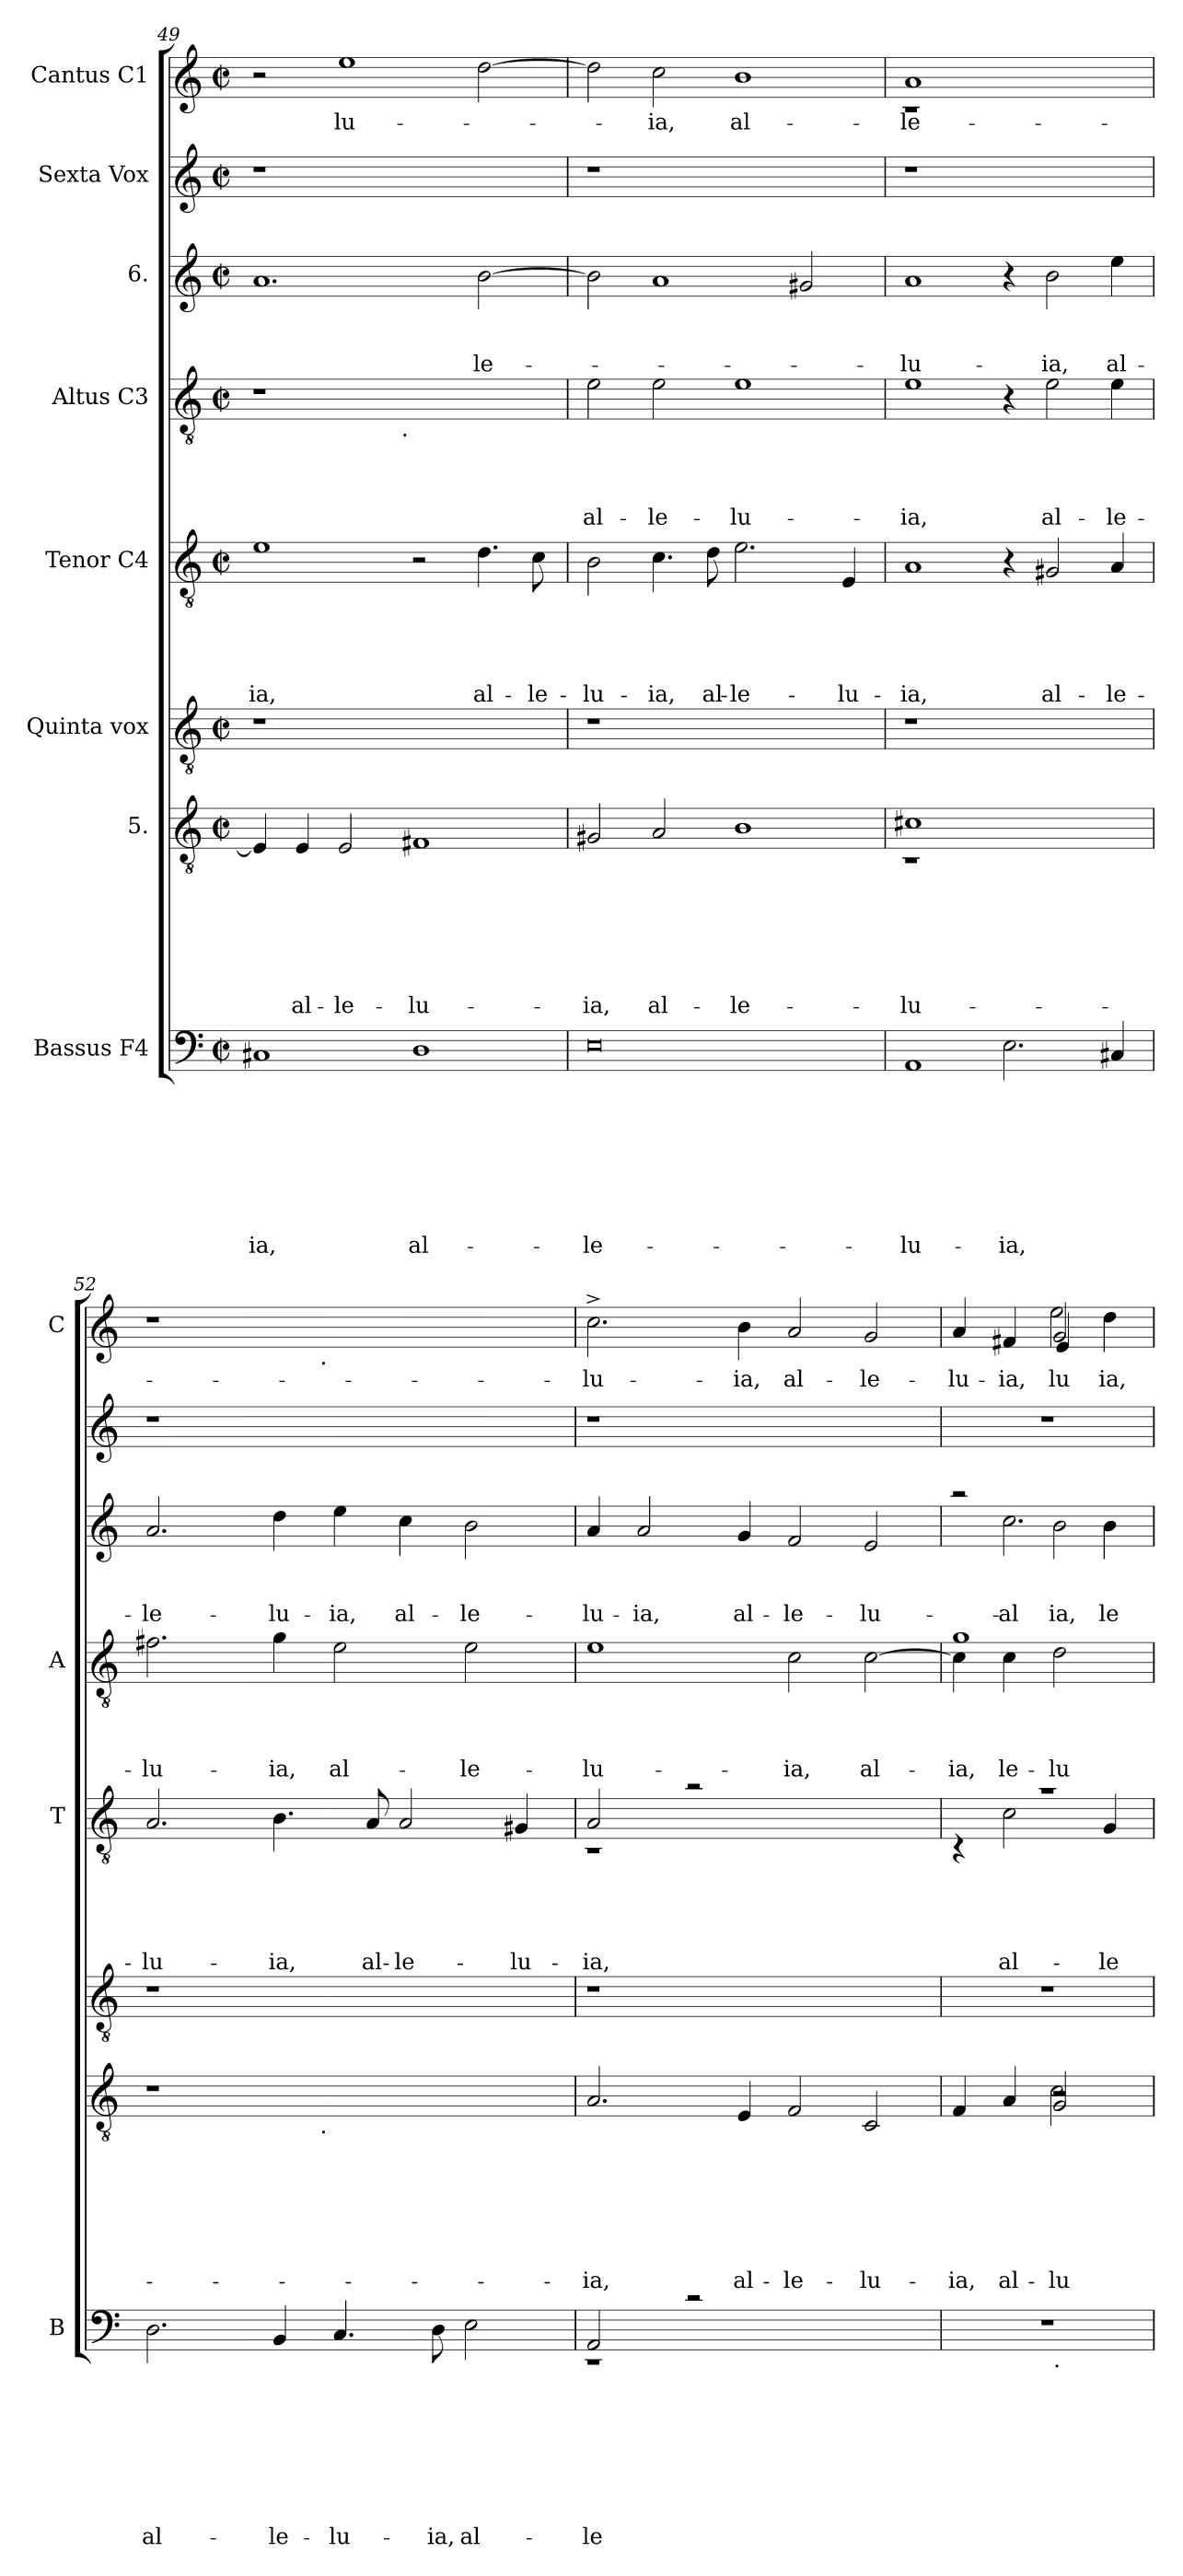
**kern	**text	**text	**text	**text	**text	**text	**text	**text	**kern	**text	**text	**text	**text	**text	**text	**text	**kern	**kern	**text	**text	**text	**text	**text	**kern	**text	**text	**text	**text	**kern	**text	**text	**text	**kern	**kern	**text
*part8	*part8	*part8	*part8	*part8	*part8	*part8	*part8	*part8	*part7	*part7	*part7	*part7	*part7	*part7	*part7	*part7	*part6	*part5	*part5	*part5	*part5	*part5	*part5	*part4	*part4	*part4	*part4	*part4	*part3	*part3	*part3	*part3	*part2	*part1	*part1
*staff8	*staff8	*staff8	*staff8	*staff8	*staff8	*staff8	*staff8	*staff8	*staff7	*staff7	*staff7	*staff7	*staff7	*staff7	*staff7	*staff7	*staff6	*staff5	*staff5	*staff5	*staff5	*staff5	*staff5	*staff4	*staff4	*staff4	*staff4	*staff4	*staff3	*staff3	*staff3	*staff3	*staff2	*staff1	*staff1
*I"Bassus F4	*	*	*	*	*	*	*	*	*I"5.	*	*	*	*	*	*	*	*I"Quinta vox	*I"Tenor C4	*	*	*	*	*	*I"Altus C3	*	*	*	*	*I"6.	*	*	*	*I"Sexta Vox	*I"Cantus C1	*
*I'B	*	*	*	*	*	*	*	*	*	*	*	*	*	*	*	*	*	*I'T	*	*	*	*	*	*I'A	*	*	*	*	*	*	*	*	*	*I'C	*
*clefF4	*	*	*	*	*	*	*	*	*clefGv2	*	*	*	*	*	*	*	*clefGv2	*clefGv2	*	*	*	*	*	*clefGv2	*	*	*	*	*clefG2	*	*	*	*clefG2	*clefG2	*
*k[]	*	*	*	*	*	*	*	*	*k[]	*	*	*	*	*	*	*	*k[]	*k[]	*	*	*	*	*	*k[]	*	*	*	*	*k[]	*	*	*	*k[]	*k[]	*
*C:	*	*	*	*	*	*	*	*	*C:	*	*	*	*	*	*	*	*C:	*C:	*	*	*	*	*	*C:	*	*	*	*	*C:	*	*	*	*C:	*C:	*
*M2/2	*	*	*	*	*	*	*	*	*M2/2	*	*	*	*	*	*	*	*M2/2	*M2/2	*	*	*	*	*	*M2/2	*	*	*	*	*M2/2	*	*	*	*M2/2	*M2/2	*
*met(c|)	*	*	*	*	*	*	*	*	*met(c|)	*	*	*	*	*	*	*	*met(c|)	*met(c|)	*	*	*	*	*	*met(c|)	*	*	*	*	*met(c|)	*	*	*	*met(c|)	*met(c|)	*
=49	=49	=49	=49	=49	=49	=49	=49	=49	=49	=49	=49	=49	=49	=49	=49	=49	=49	=49	=49	=49	=49	=49	=49	=49	=49	=49	=49	=49	=49	=49	=49	=49	=49	=49	=49
!	!	!	!	!	!	!	!	!LO:LY:b	!	!	!	!	!	!	!	!	!	!	!	!	!	!	!LO:LY:b	!	!	!	!	!	!	!	!	!	!	!	!
*	*	*	*	*	*	*	*	*	*	*	*	*	*	*	*	*	*	*	*	*	*	*	*	*^	*	*	*	*	*	*	*	*	*	*	*
1C#X	.	.	.	.	.	.	.	-ia,	4E/]	.	.	.	.	.	.	.	1r	1e	.	.	.	.	-ia,	1r	2ryy	.	.	.	.	1.a	.	.	.	1r	2r	.
!	!	!	!	!	!	!	!	!	!	!	!	!	!	!	!	!LO:LY:b	!	!	!	!	!	!	!	!	!	!	!	!	!	!	!	!	!	!	!	!
.	.	.	.	.	.	.	.	.	4E/	.	.	.	.	.	.	al-	.	.	.	.	.	.	.	.	.	.	.	.	.	.	.	.	.	.	.	.
!	!	!	!	!	!	!	!	!	!	!	!	!	!	!	!	!LO:LY:b	!	!	!	!	!	!	!	!	!	!	!	!	!	!	!	!	!	!	!	!LO:LY:b
.	.	.	.	.	.	.	.	.	2E/	.	.	.	.	.	.	-le-	.	.	.	.	.	.	.	.	4...ryy	.	.	.	.	.	.	.	.	.	1ee	-lu-
!	!	!	!	!	!	!	!	!	!	!	!	!	!	!	!	!	!	!	!	!	!	!	!	!	!LO:TX:b:t=.	!	!	!	!	!	!	!	!	!	!	!
.	.	.	.	.	.	.	.	.	.	.	.	.	.	.	.	.	.	.	.	.	.	.	.	.	1ryy	.	.	.	.	.	.	.	.	.	.	.
!	!	!	!	!	!	!	!	!LO:LY:b	!	!	!	!	!	!	!	!LO:LY:b	!	!	!	!	!	!	!	!	!	!	!	!	!	!	!	!	!	!	!	!
1D	.	.	.	.	.	.	.	al-	1F#X	.	.	.	.	.	.	-lu-	1ryy	2r	.	.	.	.	.	1ryy	.	.	.	.	.	.	.	.	.	1ryy	.	.
!	!	!	!	!	!	!	!	!	!	!	!	!	!	!	!	!	!	!	!	!	!	!	!LO:LY:b	!	!	!	!	!	!	!	!	!	!LO:LY:b	!	!	!
.	.	.	.	.	.	.	.	.	.	.	.	.	.	.	.	.	.	4.d\	.	.	.	.	al-	.	.	.	.	.	.	[>2b\	.	.	-le-	.	[>2dd\	.
!	!	!	!	!	!	!	!	!	!	!	!	!	!	!	!	!	!	!	!	!	!	!	!LO:LY:b	!	!	!	!	!	!	!	!	!	!	!	!	!
.	.	.	.	.	.	.	.	.	.	.	.	.	.	.	.	.	.	8c\	.	.	.	.	-le-	.	.	.	.	.	.	.	.	.	.	.	.	.
.	.	.	.	.	.	.	.	.	.	.	.	.	.	.	.	.	.	.	.	.	.	.	.	.	32ryy	.	.	.	.	.	.	.	.	.	.	.
=50	=50	=50	=50	=50	=50	=50	=50	=50	=50	=50	=50	=50	=50	=50	=50	=50	=50	=50	=50	=50	=50	=50	=50	=50	=50	=50	=50	=50	=50	=50	=50	=50	=50	=50	=50	=50
!	!	!	!	!	!	!	!	!LO:LY:b	!	!	!	!	!	!	!	!LO:LY:b	!	!	!	!	!	!	!LO:LY:b	!	!	!	!	!	!LO:LY:b	!	!	!	!	!	!	!
*	*	*	*	*	*	*	*	*	*	*	*	*	*	*	*	*	*	*	*	*	*	*	*	*v	*v	*	*	*	*	*	*	*	*	*	*	*
0E	.	.	.	.	.	.	.	-le-	2G#X/	.	.	.	.	.	.	-ia,	1r	2B\	.	.	.	.	-lu-	2e\	.	.	.	al-	2b\]	.	.	.	1r	2dd\]	.
!	!	!	!	!	!	!	!	!	!	!	!	!	!	!	!	!LO:LY:b	!	!	!	!	!	!	!LO:LY:b	!	!	!	!	!LO:LY:b	!	!	!	!	!	!	!LO:LY:b
.	.	.	.	.	.	.	.	.	2A/	.	.	.	.	.	.	al-	.	4.c\	.	.	.	.	-ia,	2e\	.	.	.	-le-	1a	.	.	.	.	2cc\	-ia,
!	!	!	!	!	!	!	!	!	!	!	!	!	!	!	!	!	!	!	!	!	!	!	!LO:LY:b	!	!	!	!	!	!	!	!	!	!	!	!
.	.	.	.	.	.	.	.	.	.	.	.	.	.	.	.	.	.	8d\	.	.	.	.	al-	.	.	.	.	.	.	.	.	.	.	.	.
!	!	!	!	!	!	!	!	!	!	!	!	!	!	!	!	!LO:LY:b	!	!	!	!	!	!	!LO:LY:b:rj	!	!	!	!	!LO:LY:b	!	!	!	!	!	!	!LO:LY:b
.	.	.	.	.	.	.	.	.	1B	.	.	.	.	.	.	-le-	1ryy	2.e\	.	.	.	.	-le-	1e	.	.	.	-lu-	.	.	.	.	1ryy	1b	al-
.	.	.	.	.	.	.	.	.	.	.	.	.	.	.	.	.	.	.	.	.	.	.	.	.	.	.	.	.	2g#X/	.	.	.	.	.	.
!	!	!	!	!	!	!	!	!	!	!	!	!	!	!	!	!	!	!	!	!	!	!	!LO:LY:b	!	!	!	!	!	!	!	!	!	!	!	!
.	.	.	.	.	.	.	.	.	.	.	.	.	.	.	.	.	.	4E/	.	.	.	.	-lu-	.	.	.	.	.	.	.	.	.	.	.	.
!!LO:PB:g=z
=51	=51	=51	=51	=51	=51	=51	=51	=51	=51	=51	=51	=51	=51	=51	=51	=51	=51	=51	=51	=51	=51	=51	=51	=51	=51	=51	=51	=51	=51	=51	=51	=51	=51	=51	=51
*	*	*	*	*	*	*	*	*	*^	*	*	*	*	*	*	*	*	*	*	*	*	*	*	*	*	*	*	*	*	*	*	*	*	*^	*
!	!	!	!	!	!	!	!	!LO:LY:b	!	!LO:N:vis=1	!	!	!	!	!	!	!LO:LY:b	!	!	!	!	!	!	!LO:LY:b	!	!	!	!	!LO:LY:b	!	!	!	!LO:LY:b	!	!	!LO:N:vis=1	!LO:LY:b
1AA	.	.	.	.	.	.	.	-lu-	1c#X	0rC	.	.	.	.	.	.	-lu-	1r	1A	.	.	.	.	-ia,	1e	.	.	.	-ia,	1a	.	.	-lu-	1r	1a	0rc	-le-
!	!	!	!	!	!	!	!	!LO:LY:b	!	!	!	!	!	!	!	!	!	!	!	!	!	!	!	!	!	!	!	!	!	!	!	!	!	!	!	!	!
2.E\	.	.	.	.	.	.	.	-ia,	1ryy	.	.	.	.	.	.	.	.	1ryy	4r	.	.	.	.	.	4r	.	.	.	.	4r	.	.	.	1ryy	1ryy	.	.
!	!	!	!	!	!	!	!	!	!	!	!	!	!	!	!	!	!	!	!	!	!	!	!	!LO:LY:b	!	!	!	!	!LO:LY:b	!	!	!	!LO:LY:b	!	!	!	!
.	.	.	.	.	.	.	.	.	.	.	.	.	.	.	.	.	.	.	2G#X/	.	.	.	.	al-	2e\	.	.	.	al-	2b\	.	.	-ia,	.	.	.	.
!	!	!	!	!	!	!	!	!	!	!	!	!	!	!	!	!	!	!	!	!	!	!	!	!LO:LY:b	!	!	!	!	!LO:LY:b	!	!	!	!LO:LY:b	!	!	!	!
4C#X/	.	.	.	.	.	.	.	.	.	.	.	.	.	.	.	.	.	.	4A/	.	.	.	.	-le-	4e\	.	.	.	-le-	4ee\	.	.	al-	.	.	.	.
=52	=52	=52	=52	=52	=52	=52	=52	=52	=52	=52	=52	=52	=52	=52	=52	=52	=52	=52	=52	=52	=52	=52	=52	=52	=52	=52	=52	=52	=52	=52	=52	=52	=52	=52	=52	=52	=52
!	!	!	!	!	!	!	!	!LO:LY:b	!	!	!	!	!	!	!	!	!	!	!	!	!	!	!	!LO:LY:b	!	!	!	!	!LO:LY:b	!	!	!	!LO:LY:b	!	!	!	!
2.D\	.	.	.	.	.	.	.	al-	1r	2ryy	.	.	.	.	.	.	.	1r	2.A/	.	.	.	.	-lu-	2.f#X\	.	.	.	-lu-	2.a/	.	.	-le-	1r	1r	2ryy	.
.	.	.	.	.	.	.	.	.	.	4...ryy	.	.	.	.	.	.	.	.	.	.	.	.	.	.	.	.	.	.	.	.	.	.	.	.	.	4...ryy	.
!	!	!	!	!	!	!	!	!LO:LY:b	!	!	!	!	!	!	!	!	!	!	!	!	!	!	!	!LO:LY:b	!	!	!	!	!LO:LY:b	!	!	!	!LO:LY:b	!	!	!	!
4BB/	.	.	.	.	.	.	.	-le-	.	.	.	.	.	.	.	.	.	.	4.B\	.	.	.	.	-ia,	4g\	.	.	.	-ia,	4dd\	.	.	-lu-	.	.	.	.
!	!	!	!	!	!	!	!	!	!	!	!	!	!	!	!	!	!	!	!	!	!	!	!	!	!	!	!	!	!	!	!	!	!	!	!	!LO:TX:b:t=.	!
!	!	!	!	!	!	!	!	!	!	!LO:TX:b:t=.	!	!	!	!	!	!	!	!	!	!	!	!	!	!	!	!	!	!	!	!	!	!	!	!	!	!	!
.	.	.	.	.	.	.	.	.	.	1ryy	.	.	.	.	.	.	.	.	.	.	.	.	.	.	.	.	.	.	.	.	.	.	.	.	.	1ryy	.
!	!	!	!	!	!	!	!	!LO:LY:b	!	!	!	!	!	!	!	!	!	!	!	!	!	!	!	!	!	!	!	!	!LO:LY:b	!	!	!	!LO:LY:b	!	!	!	!
4.C/	.	.	.	.	.	.	.	-lu-	1ryy	.	.	.	.	.	.	.	.	1ryy	.	.	.	.	.	.	2e\	.	.	.	al-	4ee\	.	.	-ia,	1ryy	1ryy	.	.
!	!	!	!	!	!	!	!	!	!	!	!	!	!	!	!	!	!	!	!	!	!	!	!	!LO:LY:b	!	!	!	!	!	!	!	!	!	!	!	!	!
.	.	.	.	.	.	.	.	.	.	.	.	.	.	.	.	.	.	.	8A/	.	.	.	.	al-	.	.	.	.	.	.	.	.	.	.	.	.	.
!	!	!	!	!	!	!	!	!	!	!	!	!	!	!	!	!	!	!	!	!	!	!	!	!LO:LY:b	!	!	!	!	!	!	!	!	!LO:LY:b	!	!	!	!
.	.	.	.	.	.	.	.	.	.	.	.	.	.	.	.	.	.	.	2A/	.	.	.	.	-le-	.	.	.	.	.	4cc\	.	.	al-	.	.	.	.
!	!	!	!	!	!	!	!	!LO:LY:b	!	!	!	!	!	!	!	!	!	!	!	!	!	!	!	!	!	!	!	!	!	!	!	!	!	!	!	!	!
8D\	.	.	.	.	.	.	.	-ia,	.	.	.	.	.	.	.	.	.	.	.	.	.	.	.	.	.	.	.	.	.	.	.	.	.	.	.	.	.
!	!	!	!	!	!	!	!	!LO:LY:b	!	!	!	!	!	!	!	!	!	!	!	!	!	!	!	!	!	!	!	!	!LO:LY:b	!	!	!	!LO:LY:b	!	!	!	!
2E\	.	.	.	.	.	.	.	al-	.	.	.	.	.	.	.	.	.	.	.	.	.	.	.	.	2e\	.	.	.	-le-	2b\	.	.	-le-	.	.	.	.
!	!	!	!	!	!	!	!	!	!	!	!	!	!	!	!	!	!	!	!	!	!	!	!	!LO:LY:b	!	!	!	!	!	!	!	!	!	!	!	!	!
.	.	.	.	.	.	.	.	.	.	.	.	.	.	.	.	.	.	.	4G#X/	.	.	.	.	-lu-	.	.	.	.	.	.	.	.	.	.	.	.	.
.	.	.	.	.	.	.	.	.	.	32ryy	.	.	.	.	.	.	.	.	.	.	.	.	.	.	.	.	.	.	.	.	.	.	.	.	.	32ryy	.
=53	=53	=53	=53	=53	=53	=53	=53	=53	=53	=53	=53	=53	=53	=53	=53	=53	=53	=53	=53	=53	=53	=53	=53	=53	=53	=53	=53	=53	=53	=53	=53	=53	=53	=53	=53	=53	=53
*^	*	*	*	*	*	*	*	*	*	*	*	*	*	*	*	*	*	*	*^	*	*	*	*	*	*	*	*	*	*	*	*	*	*	*	*	*	*
!	!LO:N:vis=1	!	!	!	!	!	!	!	!LO:LY:b	!	!	!	!	!	!	!	!	!LO:LY:b	!	!	!LO:N:vis=1	!	!	!	!	!LO:LY:b	!	!	!	!	!LO:LY:b	!	!	!	!LO:LY:b	!	!	!	!LO:LY:b
*	*	*	*	*	*	*	*	*	*	*v	*v	*	*	*	*	*	*	*	*	*	*	*	*	*	*	*	*	*	*	*	*	*	*	*	*	*	*v	*v	*
2AA/	0rEE	.	.	.	.	.	.	.	-le-	2.A/	.	.	.	.	.	.	-ia,	1r	2A/	0rC	.	.	.	.	-ia,	1e	.	.	.	-lu-	4a/	.	.	-lu-	1r	2.cc^>\	-lu-
!	!	!	!	!	!	!	!	!	!	!	!	!	!	!	!	!	!	!	!	!	!	!	!	!	!	!	!	!	!	!	!	!	!	!LO:LY:b	!	!	!
.	.	.	.	.	.	.	.	.	.	.	.	.	.	.	.	.	.	.	.	.	.	.	.	.	.	.	.	.	.	.	2a/	.	.	-ia,	.	.	.
2rc	.	.	.	.	.	.	.	.	.	.	.	.	.	.	.	.	.	.	2ra	.	.	.	.	.	.	.	.	.	.	.	.	.	.	.	.	.	.
!	!	!	!	!	!	!	!	!	!	!	!	!	!	!	!	!	!LO:LY:b	!	!	!	!	!	!	!	!	!	!	!	!	!	!	!	!	!LO:LY:b	!	!	!LO:LY:b
.	.	.	.	.	.	.	.	.	.	4E/	.	.	.	.	.	.	al-	.	.	.	.	.	.	.	.	.	.	.	.	.	4g/	.	.	al-	.	4b\	-ia,
!	!	!	!	!	!	!	!	!	!	!	!	!	!	!	!	!	!LO:LY:b	!	!	!	!	!	!	!	!	!	!	!	!	!LO:LY:b	!	!	!	!LO:LY:b	!	!	!LO:LY:b
1ryy	.	.	.	.	.	.	.	.	.	2F/	.	.	.	.	.	.	-le-	1ryy	1ryy	.	.	.	.	.	.	2c\	.	.	.	-ia,	2f/	.	.	-le-	1ryy	2a/	al-
!	!	!	!	!	!	!	!	!	!	!	!	!	!	!	!	!	!LO:LY:b	!	!	!	!	!	!	!	!	!	!	!	!	!LO:LY:b	!	!	!	!LO:LY:b	!	!	!LO:LY:b
.	.	.	.	.	.	.	.	.	.	2C/	.	.	.	.	.	.	-lu-	.	.	.	.	.	.	.	.	[>2c\	.	.	.	al-	2e/	.	.	-lu-	.	2g/	-le-
=54	=54	=54	=54	=54	=54	=54	=54	=54	=54	=54	=54	=54	=54	=54	=54	=54	=54	=54	=54	=54	=54	=54	=54	=54	=54	=54	=54	=54	=54	=54	=54	=54	=54	=54	=54	=54	=54
!	!	!	!	!	!	!	!	!	!	!	!	!	!	!	!	!	!LO:LY:b	!	!	!	!	!	!	!	!	!	!	!	!	!LO:LY:b	!	!	!	!	!	!	!LO:LY:b
*	*	*	*	*	*	*	*	*	*	*^	*	*	*	*	*	*	*	*	*	*	*	*	*	*	*	*^	*	*	*	*	*^	*	*	*	*	*^	*
*	*	*	*	*	*	*	*	*	*	*	*^	*	*	*	*	*	*	*	*	*	*	*	*	*	*	*	*	*	*	*	*	*	*	*^	*	*	*	*	*	*^	*
1r	2ryy	.	.	.	.	.	.	.	.	4F/	2ryy	2ryy	.	.	.	.	.	.	-ia,	1r	1ra	4rC	.	.	.	.	.	4c\]	1g	.	.	.	-ia,	2raa	4ryy	2.ryy	.	.	.	1r	4a/	2ryy	2ryy	-lu-
!	!	!	!	!	!	!	!	!	!	!	!	!	!	!	!	!	!	!	!LO:LY:b	!	!	!	!	!	!	!	!LO:LY:b	!	!	!	!	!	!LO:LY:b	!	!	!	!	!	!LO:LY:b	!	!	!	!	!LO:LY:b
.	.	.	.	.	.	.	.	.	.	4A/	.	.	.	.	.	.	.	.	al-	.	.	2c\	.	.	.	.	al-	4c\	.	.	.	.	-le-	.	2.cc\	.	.	.	al-	.	4f#X/	.	.	-ia,
!	!LO:TX:b:t=.	!	!	!	!	!	!	!	!	!	!	!	!	!	!	!	!	!	!	!	!	!	!	!	!	!	!	!	!	!	!	!	!	!	!	!	!	!	!	!	!	!	!	!
!	!	!	!	!	!	!	!	!	!	!	!	!	!	!	!	!	!	!	!LO:LY:b	!	!	!	!	!	!	!	!	!	!	!	!	!	!	!	!	!	!	!	!	!	!	!	!	!
!	!	!	!	!	!	!	!	!	!	!	!	!	!	!	!	!	!	!	!LO:LY:b	!	!	!	!	!	!	!	!	!	!	!	!	!	!LO:LY:b	!	!	!	!	!	!LO:LY:b	!	!	!	!	!LO:LY:b
!	!	!	!	!	!	!	!	!	!	!	!	!	!	!	!	!	!	!	!	!	!	!	!	!	!	!	!	!	!	!	!	!	!	!	!	!	!	!	!	!	!	!	!	!LO:LY:b
!	!	!	!	!	!	!	!	!	!	!	!	!	!	!	!	!	!	!	!	!	!	!	!	!	!	!	!	!	!	!	!	!	!	!	!	!	!	!	!	!	!	!	!	!LO:LY:b
.	2ryy	.	.	.	.	.	.	.	.	2G/	2c\	2r	.	.	.	.	.	.	-lu-	.	.	.	.	.	.	.	.	2d\	.	.	.	.	-lu-	2b\	.	.	.	.	-ia,	.	2g/	4e/	2ee\	lu-
!	!	!	!	!	!	!	!	!	!	!	!	!	!	!	!	!	!	!	!	!	!	!	!	!	!	!	!LO:LY:b	!	!	!	!	!	!	!	!	!	!	!	!LO:LY:b	!	!	!	!	!LO:LY:b
.	.	.	.	.	.	.	.	.	.	.	.	.	.	.	.	.	.	.	.	.	.	4G/	.	.	.	.	-le-	.	.	.	.	.	.	.	.	4b\	.	.	-le-	.	.	4dd\	.	-ia,
*v	*v	*	*	*	*	*	*	*	*	*	*	*	*	*	*	*	*	*	*	*	*v	*v	*	*	*	*	*	*v	*v	*	*	*	*	*v	*v	*v	*	*	*	*	*v	*v	*v	*
*	*	*	*	*	*	*	*	*	*v	*v	*v	*	*	*	*	*	*	*	*	*	*	*	*	*	*	*	*	*	*	*	*	*	*	*	*	*	*
=	=	=	=	=	=	=	=	=	=	=	=	=	=	=	=	=	=	=	=	=	=	=	=	=	=	=	=	=	=	=	=	=	=	=	=
*-	*-	*-	*-	*-	*-	*-	*-	*-	*-	*-	*-	*-	*-	*-	*-	*-	*-	*-	*-	*-	*-	*-	*-	*-	*-	*-	*-	*-	*-	*-	*-	*-	*-	*-	*-
